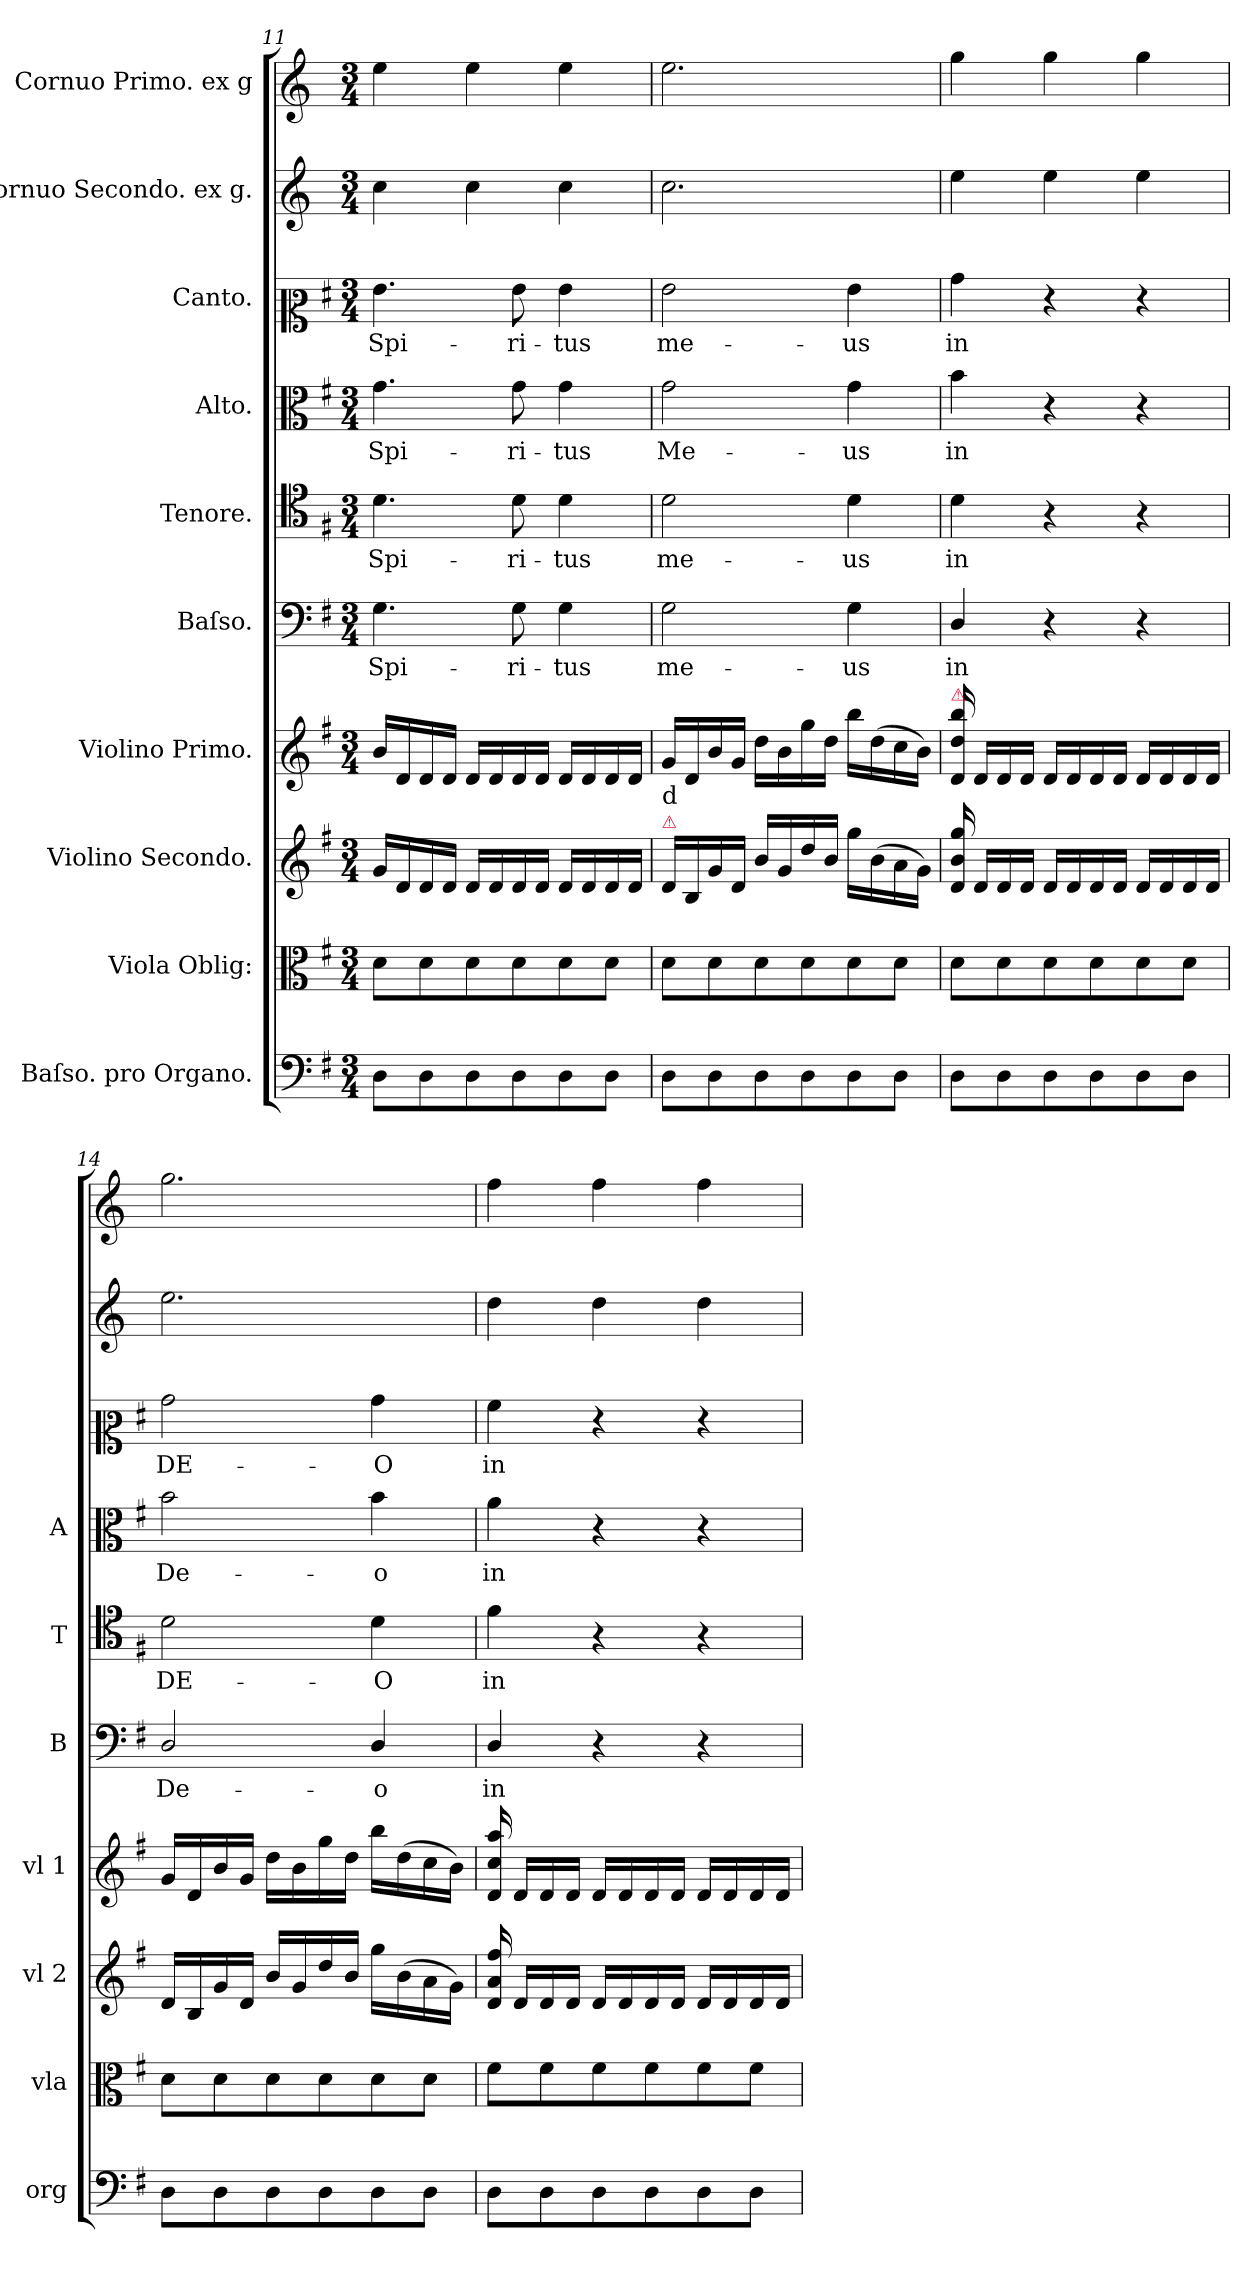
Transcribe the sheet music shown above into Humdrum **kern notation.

**kern	**kern	**kern	**kern	**kern	**text	**kern	**text	**kern	**text	**kern	**text	**kern	**kern
*part10	*part9	*part8	*part7	*part6	*part6	*part5	*part5	*part4	*part4	*part3	*part3	*part2	*part1
*staff10	*staff9	*staff8	*staff7	*staff6	*staff6	*staff5	*staff5	*staff4	*staff4	*staff3	*staff3	*staff2	*staff1
*I"Baſso. pro Organo.	*I"Viola Oblig:	*I"Violino Secondo.	*I"Violino Primo.	*I"Baſso.	*	*I"Tenore.	*	*I"Alto.	*	*I"Canto.	*	*I"Cornuo Secondo. ex g.	*I"Cornuo Primo. ex g
*I'org	*I'vla	*I'vl 2	*I'vl 1	*I'B	*	*I'T	*	*I'A	*	*	*	*	*
*clefF4	*clefC3	*clefG2	*clefG2	*clefF4	*	*clefC4	*	*clefC3	*	*clefC2	*	*clefG2	*clefG2
*	*	*	*	*	*	*	*	*	*	*	*	*ITrd3c5	*ITrd3c5
*k[f#]	*k[f#]	*k[f#]	*k[f#]	*k[f#]	*	*k[f#]	*	*k[f#]	*	*k[f#]	*	*k[f#]	*k[f#]
*G:	*G:	*G:	*G:	*G:	*	*G:	*	*G:	*	*G:	*	*G:	*G:
*M3/4	*M3/4	*M3/4	*M3/4	*M3/4	*	*M3/4	*	*M3/4	*	*M3/4	*	*M3/4	*M3/4
=11	=11	=11	=11	=11	=11	=11	=11	=11	=11	=11	=11	=11	=11
8D\L	8d\L	16g/LL	16b/LL	4.G\	Spi-	4.d\	Spi-	4.g\	Spi-	4.g\	Spi-	4g\	4b\
.	.	16d/	16d/	.	.	.	.	.	.	.	.	.	.
8D\	8d\	16d/	16d/	.	.	.	.	.	.	.	.	.	.
.	.	16d/JJ	16d/JJ	.	.	.	.	.	.	.	.	.	.
8D\	8d\	16d/LL	16d/LL	.	.	.	.	.	.	.	.	4g\	4b\
.	.	16d/	16d/	.	.	.	.	.	.	.	.	.	.
8D\	8d\	16d/	16d/	8G\	-ri-	8d\	-ri-	8g\	-ri-	8g\	-ri-	.	.
.	.	16d/JJ	16d/JJ	.	.	.	.	.	.	.	.	.	.
8D\	8d\	16d/LL	16d/LL	4G\	-tus	4d\	-tus	4g\	-tus	4g\	-tus	4g\	4b\
.	.	16d/	16d/	.	.	.	.	.	.	.	.	.	.
8D\J	8d\J	16d/	16d/	.	.	.	.	.	.	.	.	.	.
.	.	16d/JJ	16d/JJ	.	.	.	.	.	.	.	.	.	.
=12	=12	=12	=12	=12	=12	=12	=12	=12	=12	=12	=12	=12	=12
!	!	!LO:TX:a:color=crimson:t=⚠	!	!	!	!	!	!	!	!	!	!	!
!	!	!LO:TX:a:t=d	!	!	!	!	!	!	!	!	!	!	!
8D\L	8d\L	16d/LL	16g/LL	2G\	me-	2d\	me-	2g\	Me-	2g\	me-	2.g\	2.b\
.	.	16B/	16d/	.	.	.	.	.	.	.	.	.	.
8D\	8d\	16g/	16b/	.	.	.	.	.	.	.	.	.	.
.	.	16d/JJ	16g/JJ	.	.	.	.	.	.	.	.	.	.
8D\	8d\	16b/LL	16dd\LL	.	.	.	.	.	.	.	.	.	.
.	.	16g/	16b\	.	.	.	.	.	.	.	.	.	.
8D\	8d\	16dd/	16gg\	.	.	.	.	.	.	.	.	.	.
.	.	16b/JJ	16dd\JJ	.	.	.	.	.	.	.	.	.	.
8D\	8d\	16gg\LL	16bb\LL	4G\	-us	4d\	-us	4g\	-us	4g\	-us	.	.
.	.	(16b\	(16dd\	.	.	.	.	.	.	.	.	.	.
8D\J	8d\J	16a\	16cc\	.	.	.	.	.	.	.	.	.	.
.	.	16g\JJ)	16b\JJ)	.	.	.	.	.	.	.	.	.	.
=13	=13	=13	=13	=13	=13	=13	=13	=13	=13	=13	=13	=13	=13
!	!	!	!LO:TX:a:color=crimson:t=⚠	!	!	!	!	!	!	!	!	!	!
8D\L	8d\L	16d/ 16b/ 16gg/	16d/ 16dd/ 16bb/	4D/	in	4d\	in	4b\	in	4b\	in	4b\	4dd\
.	.	16d/LL	16d/LL	.	.	.	.	.	.	.	.	.	.
8D\	8d\	16d/	16d/	.	.	.	.	.	.	.	.	.	.
.	.	16d/JJ	16d/JJ	.	.	.	.	.	.	.	.	.	.
8D\	8d\	16d/LL	16d/LL	4r	.	4r	.	4r	.	4r	.	4b\	4dd\
.	.	16d/	16d/	.	.	.	.	.	.	.	.	.	.
8D\	8d\	16d/	16d/	.	.	.	.	.	.	.	.	.	.
.	.	16d/JJ	16d/JJ	.	.	.	.	.	.	.	.	.	.
8D\	8d\	16d/LL	16d/LL	4r	.	4r	.	4r	.	4r	.	4b\	4dd\
.	.	16d/	16d/	.	.	.	.	.	.	.	.	.	.
8D\J	8d\J	16d/	16d/	.	.	.	.	.	.	.	.	.	.
.	.	16d/JJ	16d/JJ	.	.	.	.	.	.	.	.	.	.
=14	=14	=14	=14	=14	=14	=14	=14	=14	=14	=14	=14	=14	=14
8D\L	8d\L	16d/LL	16g/LL	2D/	De-	2d\	DE-	2b\	De-	2b\	DE-	2.b\	2.dd\
.	.	16B/	16d/	.	.	.	.	.	.	.	.	.	.
8D\	8d\	16g/	16b/	.	.	.	.	.	.	.	.	.	.
.	.	16d/JJ	16g/JJ	.	.	.	.	.	.	.	.	.	.
8D\	8d\	16b/LL	16dd\LL	.	.	.	.	.	.	.	.	.	.
.	.	16g/	16b\	.	.	.	.	.	.	.	.	.	.
8D\	8d\	16dd/	16gg\	.	.	.	.	.	.	.	.	.	.
.	.	16b/JJ	16dd\JJ	.	.	.	.	.	.	.	.	.	.
8D\	8d\	16gg\LL	16bb\LL	4D/	-o	4d\	-O	4b\	-o	4b\	-O	.	.
.	.	(16b\	(16dd\	.	.	.	.	.	.	.	.	.	.
8D\J	8d\J	16a\	16cc\	.	.	.	.	.	.	.	.	.	.
.	.	16g\JJ)	16b\JJ)	.	.	.	.	.	.	.	.	.	.
=15	=15	=15	=15	=15	=15	=15	=15	=15	=15	=15	=15	=15	=15
8D\L	8f#\L	16d/ 16a/ 16ff#/	16d/ 16cc/ 16aa/	4D/	in	4f#\	in	4a\	in	4a\	in	4a\	4cc\
.	.	16d/LL	16d/LL	.	.	.	.	.	.	.	.	.	.
8D\	8f#\	16d/	16d/	.	.	.	.	.	.	.	.	.	.
.	.	16d/JJ	16d/JJ	.	.	.	.	.	.	.	.	.	.
8D\	8f#\	16d/LL	16d/LL	4r	.	4r	.	4r	.	4r	.	4a\	4cc\
.	.	16d/	16d/	.	.	.	.	.	.	.	.	.	.
8D\	8f#\	16d/	16d/	.	.	.	.	.	.	.	.	.	.
.	.	16d/JJ	16d/JJ	.	.	.	.	.	.	.	.	.	.
8D\	8f#\	16d/LL	16d/LL	4r	.	4r	.	4r	.	4r	.	4a\	4cc\
.	.	16d/	16d/	.	.	.	.	.	.	.	.	.	.
8D\J	8f#\J	16d/	16d/	.	.	.	.	.	.	.	.	.	.
.	.	16d/JJ	16d/JJ	.	.	.	.	.	.	.	.	.	.
=	=	=	=	=	=	=	=	=	=	=	=	=	=
*-	*-	*-	*-	*-	*-	*-	*-	*-	*-	*-	*-	*-	*-
